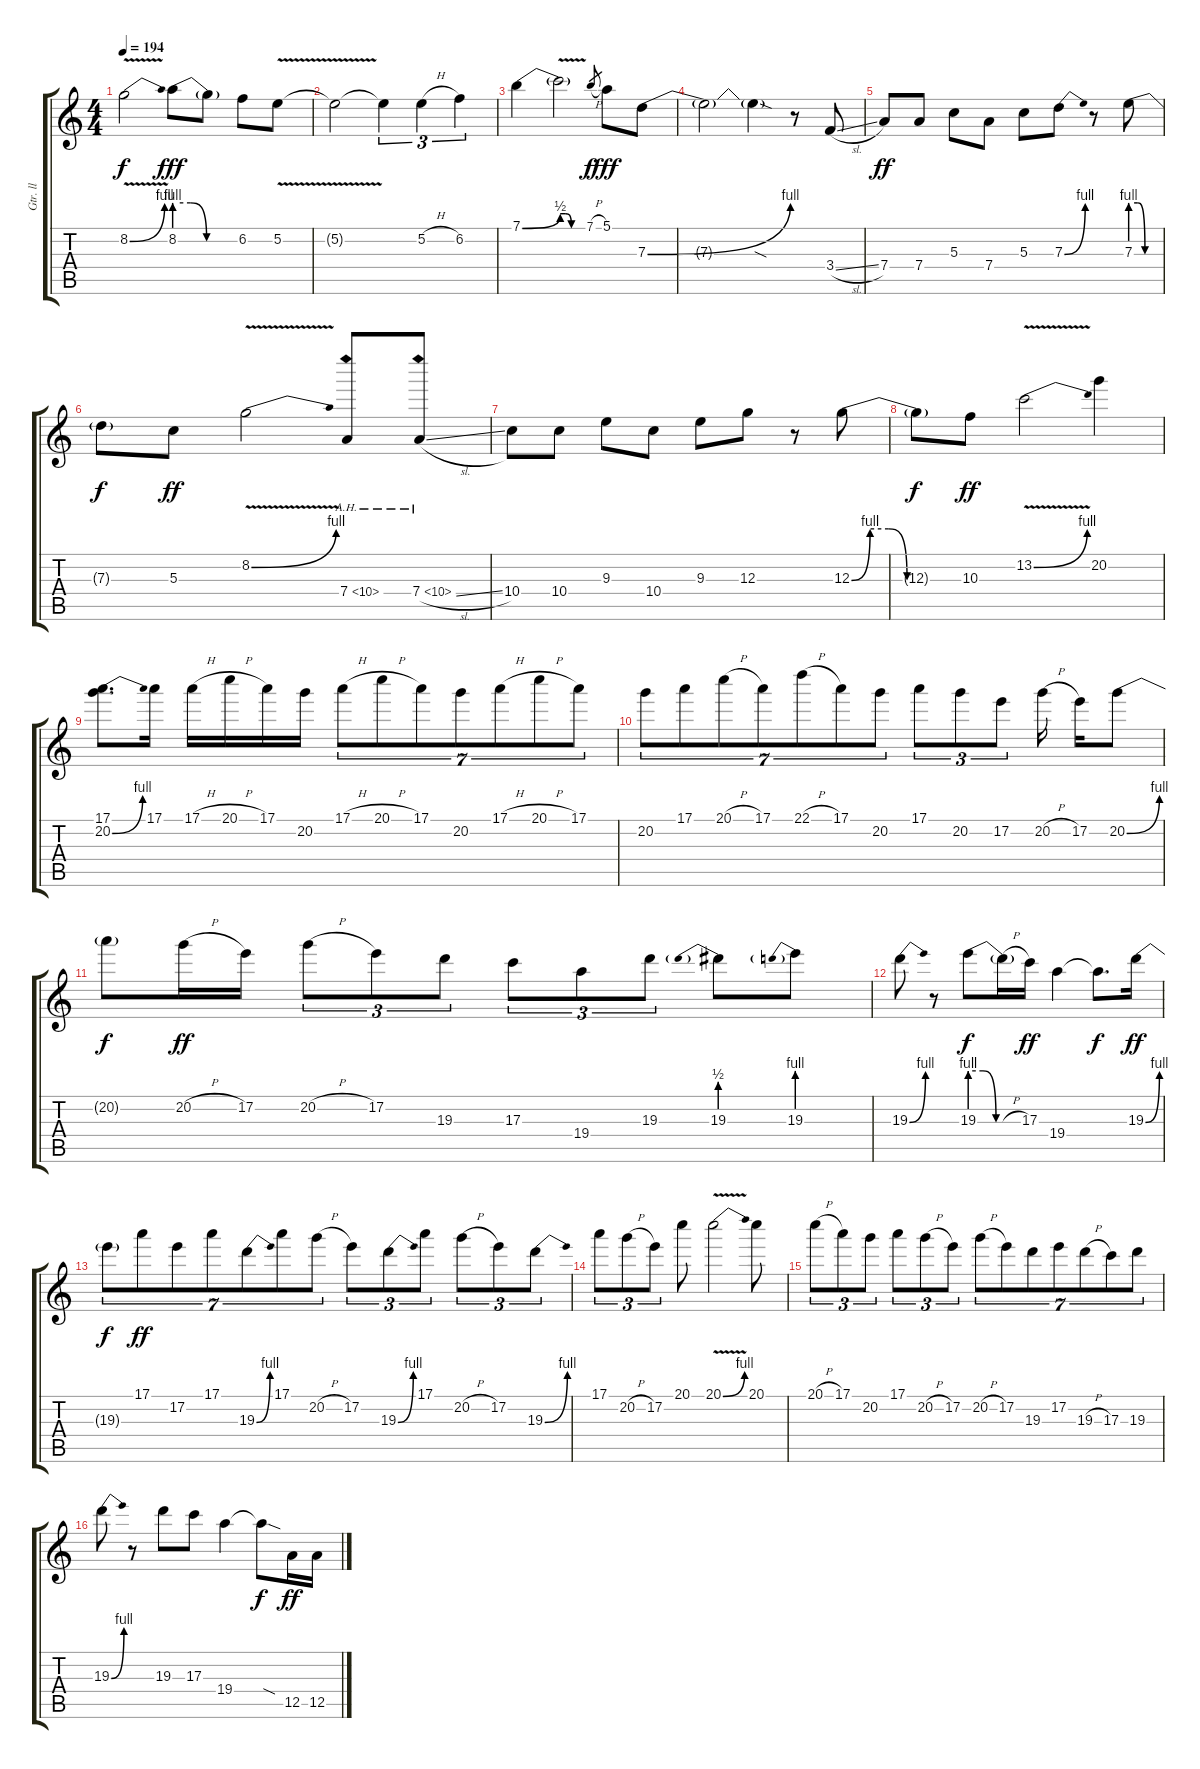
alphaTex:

\track ("Gtr. ll" "Gtr. ll") {instrument distortionguitar}
\staff {score tabs}
\tuning (E4 B3 G3 D3 A2 E2) {hide}
\ts (4 4)
\tempo 194
\clef g2
\ks c
8.2{be (bend 0 0 60 4) v t}.2{dy f volume 13 balance 16} 8.2{be (custom 0 4 15 4 30 0 60 0)}.8{dy fff} 8.2{t}.8 6.2.8 5.2{v}.8 |
5.2{t}.2 5.2{t}.4{tu (3 2)} 5.2{h}.4{tu (3 2)} 6.2.4{tu (3 2)} |
7.1{be (bend 0 0 60 2)}.4 7.1{be (custom 0 2 15 2 30 0 60 0) v t}.2 7.1{h}.8{gr dy f} 5.1.8{dy fff} 7.3{be (bend 0 0 60 4)}.8 |
7.3{t}.2 7.3{sod t}.4 r.8 3.4{sl}.8 |
7.4.8{dy ff} 7.4.8 5.3.8 7.4.8 5.3.8 7.3{be (bend 0 0 60 4)}.8 r.8 7.3{be (custom 0 4 15 4 30 0 60 0)}.8 |
7.3{t}.8{dy f} 5.3.8{dy ff} 8.2{be (bend 0 0 60 4) v}.2 7.4{ah 3}.8 7.4{ah 3 sl}.8 |
10.4.8 10.4.8 9.3.8 10.4.8 9.3.8 12.3.8 r.8 12.3{be (custom 0 0 10 4 20 4 30 0 60 0)}.8 |
12.3{t}.8{dy f} 10.3.8{dy ff} 13.2{be (bend 0 0 60 4) v}.2 20.2.4 |
(17.1 20.2{be (bend 0 0 60 4)}).8{d} 17.1.16 17.1{h}.16 20.1{h}.16 17.1.16 20.2.16 17.1{h}.8{tu (7 4)} 20.1{h}.8{tu (7 4)} 17.1.8{tu (7 4)} 20.2.8{tu (7 4)} 17.1{h}.8{tu (7 4)} 20.1{h}.8{tu (7 4)} 17.1.8{tu (7 4)} |
20.2.8{tu (7 4)} 17.1.8{tu (7 4)} 20.1{h}.8{tu (7 4)} 17.1.8{tu (7 4)} 22.1{h}.8{tu (7 4)} 17.1.8{tu (7 4)} 20.2.8{tu (7 4)} 17.1.8{tu (3 2)} 20.2.8{tu (3 2)} 17.2.8{tu (3 2)} 20.2{h}.16 17.2.16 20.2{be (bend 0 0 60 4)}.8 |
20.2{t}.8{dy f} 20.2{h}.16{dy ff} 17.2.16 20.2{h}.8{tu (3 2)} 17.2.8{tu (3 2)} 19.3.8{tu (3 2)} 17.3.8{tu (3 2)} 19.4.8{tu (3 2)} 19.3.8{tu (3 2)} 19.3{be (prebend 0 2 60 2)}.8 19.3{be (prebend 0 4 60 4)}.8 |
19.3{be (bend 0 0 60 4)}.8 r.8 19.3{be (custom 0 4 15 4 30 0 60 0)}.8{dy f} 19.3{h t}.16 17.3.16{dy ff} 19.4.4 19.4{t}.8{d dy f} 19.3{be (bend 0 0 60 4)}.16{dy ff} |
19.3{t}.8{tu (7 4) dy f} 17.1.8{tu (7 4) dy ff} 17.2.8{tu (7 4)} 17.1.8{tu (7 4)} 19.3{be (bend 0 0 60 4)}.8{tu (7 4)} 17.1.8{tu (7 4)} 20.2{h}.8{tu (7 4)} 17.2.8{tu (3 2)} 19.3{be (bend 0 0 60 4)}.8{tu (3 2)} 17.1.8{tu (3 2)} 20.2{h}.8{tu (3 2)} 17.2.8{tu (3 2)} 19.3{be (bend 0 0 60 4)}.8{tu (3 2)} |
17.1.8{tu (3 2)} 20.2{h}.8{tu (3 2)} 17.2.8{tu (3 2)} 20.1.8 20.1{be (bend 0 0 60 4) v}.2 20.1.8 |
20.1{h}.8{tu (3 2)} 17.1.8{tu (3 2)} 20.2.8{tu (3 2)} 17.1.8{tu (3 2)} 20.2{h}.8{tu (3 2)} 17.2.8{tu (3 2)} 20.2{h}.8{tu (7 4)} 17.2.8{tu (7 4)} 19.3.8{tu (7 4)} 17.2.8{tu (7 4)} 19.3{h}.8{tu (7 4)} 17.3.8{tu (7 4)} 19.3.8{tu (7 4)} |
19.3{be (bend 0 0 60 4)}.8 r.8 19.3.8 17.3.8 19.4.4 19.4{sod t}.8{dy f} 12.5.16{dy ff} 12.5{h}.16
